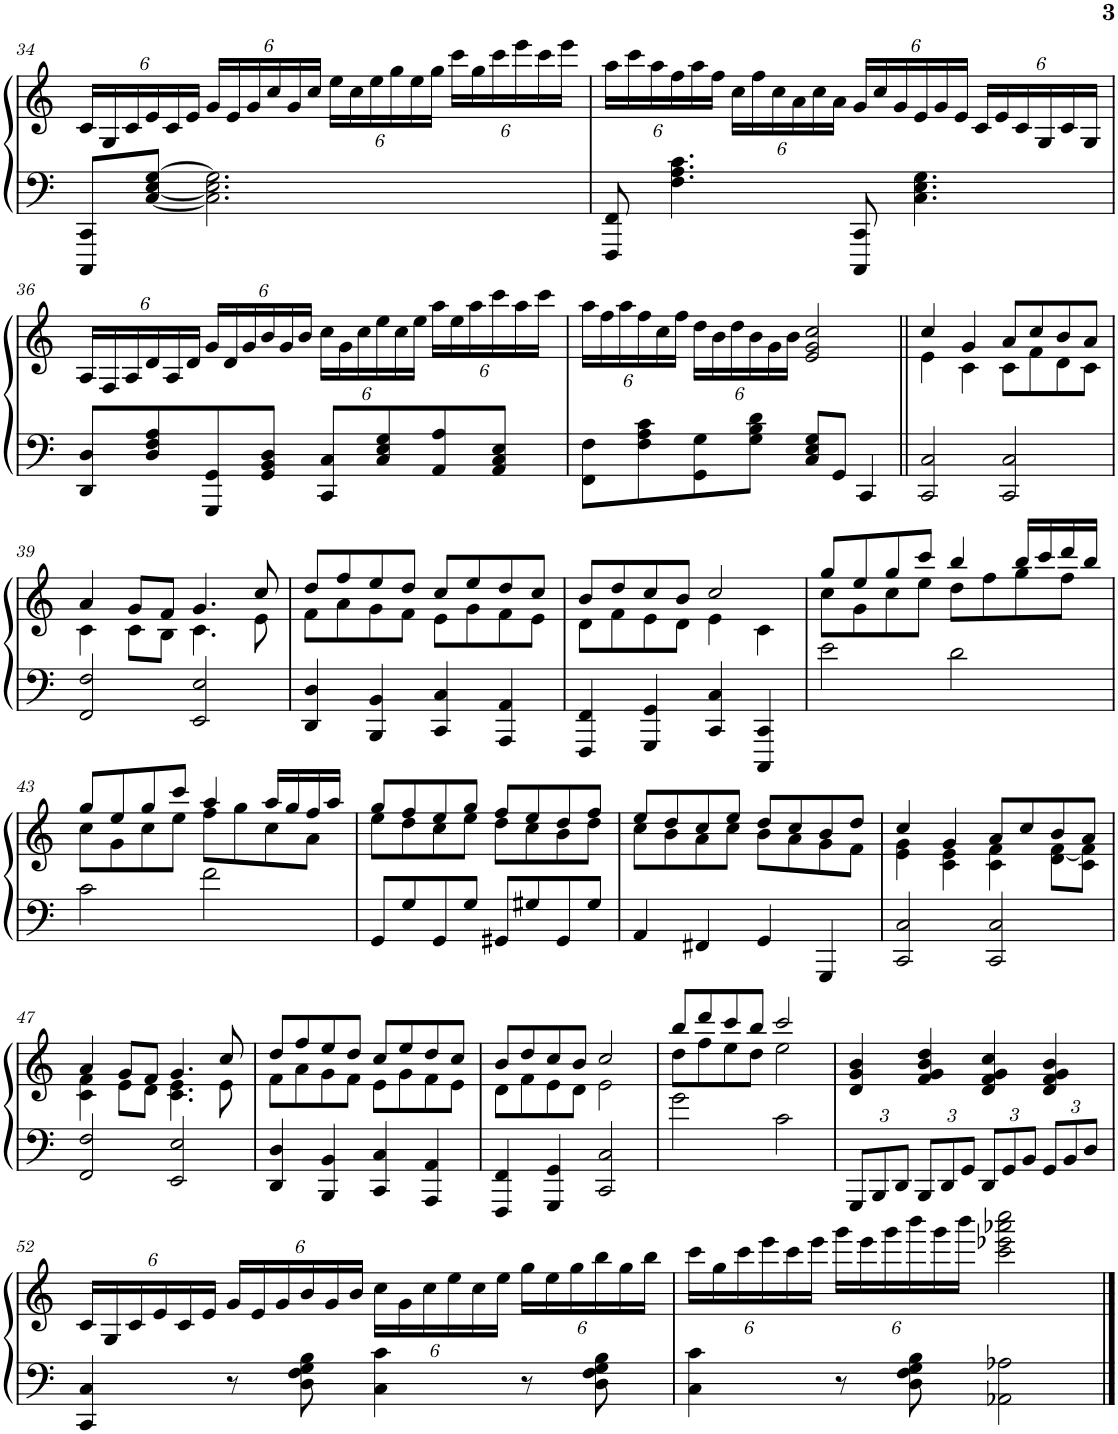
**kern	**kern
*part1	*part1
*staff2	*staff1
*I"Piano	*
*I'Pno.	*
!!LO:PB:g=z
*clefF4	*clefG2
*k[]	*k[]
*M4/4	*M4/4
*	*Xbrackettup
=34	=34
8CCC/ 8CC/L	24c/LL
.	24G/
.	24c/
[8C/ [8E/ [8G/J	24e/
.	24c/
.	24e/JJ
2.C\] 2.E\] 2.G\]	24g/LL
.	24e/
.	24g/
.	24cc/
.	24g/
.	24cc/JJ
.	24ee\LL
.	24cc\
.	24ee\
.	24gg\
.	24ee\
.	24gg\JJ
.	24ccc\LL
.	24gg\
.	24ccc\
.	24eee\
.	24ccc\
.	24eee\JJ
=35	=35
8FFF/ 8FF/	24aa\LL
.	24ccc\
.	24aa\
4.F\ 4.A\ 4.c\	24ff\
.	24aa\
.	24ff\JJ
.	24cc\LL
.	24ff\
.	24cc\
.	24a\
.	24cc\
.	24a\JJ
8CCC/ 8CC/	24g/LL
.	24cc/
.	24g/
4.C\ 4.E\ 4.G\	24e/
.	24g/
.	24e/JJ
.	24c/LL
.	24e/
.	24c/
.	24G/
.	24c/
.	24G/JJ
!!LO:LB:g=z
=36	=36
8DD/ 8D/L	24A/LL
.	24F/
.	24A/
8D/ 8F/ 8A/	24d/
.	24A/
.	24d/JJ
8GGG/ 8GG/	24g/LL
.	24d/
.	24g/
8GG/ 8BB/ 8D/J	24b/
.	24g/
.	24b/JJ
8CC/ 8C/L	24cc\LL
.	24g\
.	24cc\
8C/ 8E/ 8G/	24ee\
.	24cc\
.	24ee\JJ
8AA/ 8A/	24aa\LL
.	24ee\
.	24aa\
8AA/ 8C/ 8E/J	24ccc\
.	24aa\
.	24ccc\JJ
=37	=37
8FF\ 8F\L	24aa\LL
.	24ff\
.	24aa\
8F\ 8A\ 8c\	24ff\
.	24cc\
.	24ff\JJ
8GG\ 8G\	24dd\LL
.	24b\
.	24dd\
8G\ 8B\ 8d\J	24b\
.	24g\
.	24b\JJ
8C/ 8E/ 8G/L	2e/ 2g/ 2cc/
8GG/J	.
4CC/	.
=38||	=38||
*	*^
2CC/ 2C/	4cc/	4e\
.	4g/	4c\
2CC/ 2C/	8a/L	8c\L
.	8cc/	8f\
.	8b/	8d\
.	8a/J	8c\J
!!LO:LB:g=z	!!
=39	=39	=39
2FF/ 2F/	4a/	4c\
.	8g/L	8c\L
.	8f/J	8B\J
2EE/ 2E/	4.g/	4.c\
.	8cc/	8e\
=40	=40	=40
4DD/ 4D/	8dd/L	8f\L
.	8ff/	8a\
4BBB/ 4BB/	8ee/	8g\
.	8dd/J	8f\J
4CC/ 4C/	8cc/L	8e\L
.	8ee/	8g\
4AAA/ 4AA/	8dd/	8f\
.	8cc/J	8e\J
=41	=41	=41
4FFF/ 4FF/	8b/L	8d\L
.	8dd/	8f\
4GGG/ 4GG/	8cc/	8e\
.	8b/J	8d\J
4CC/ 4C/	2cc/	4e\
4CCC/ 4CC/	.	4c\
=42	=42	=42
2e\	8gg/L	8cc\L
.	8ee/	8g\
.	8gg/	8cc\
.	8ccc/J	8ee\J
2d\	4bb/	8dd\L
.	.	8ff\
.	16bb/LL	8gg\
.	16ccc/	.
.	16ddd/	8ff\J
.	16bb/JJ	.
!!LO:LB:g=z	!!
=43	=43	=43
2c\	8gg/L	8cc\L
.	8ee/	8g\
.	8gg/	8cc\
.	8ccc/J	8ee\J
2f\	4aa/	8ff\L
.	.	8gg\
.	16aa/LL	8cc\
.	16gg/	.
.	16ff/	8a\J
.	16aa/JJ	.
=44	=44	=44
8GG/L	8gg/L	8ee\L
8G/	8ff/	8dd\
8GG/	8ee/	8cc\
8G/J	8gg/J	8ee\J
8GG#X/L	8ff/L	8dd\L
8G#X/	8ee/	8cc\
8GG#/	8dd/	8b\
8G#/J	8ff/J	8dd\J
=45	=45	=45
4AA/	8ee/L	8cc\L
.	8dd/	8b\
4FF#X/	8cc/	8a\
.	8ee/J	8cc\J
4GG/	8dd/L	8b\L
.	8cc/	8a\
4GGG/	8b/	8g\
.	8dd/J	8f\J
=46	=46	=46
2CC/ 2C/	4cc/	4e\ 4g\
.	4g/	4c\ 4e\
2CC/ 2C/	8a/L	4c\ 4f\
.	8cc/	.
.	8b/	8d\ [8f\L
.	8a/J	8c\ 8f\]J
!!LO:LB:g=z	!!
=47	=47	=47
2FF/ 2F/	4a/	4c\ 4f\
.	8g/L	8e\L
.	8f/J	8d\J
2EE/ 2E/	4.g/	4.c\ 4.e\
.	8cc/	8e\
=48	=48	=48
4DD/ 4D/	8dd/L	8f\L
.	8ff/	8a\
4BBB/ 4BB/	8ee/	8g\
.	8dd/J	8f\J
4CC/ 4C/	8cc/L	8e\L
.	8ee/	8g\
4AAA/ 4AA/	8dd/	8f\
.	8cc/J	8e\J
=49	=49	=49
4FFF/ 4FF/	8b/L	8d\L
.	8dd/	8f\
4GGG/ 4GG/	8cc/	8e\
.	8b/J	8d\J
2CC/ 2C/	2cc/	2e\
=50	=50	=50
2g\	8bb/L	8dd\L
.	8ddd/	8ff\
.	8ccc/	8ee\
.	8bb/J	8dd\J
2c\	2ccc/	2ee\
*	*v	*v
=51	=51
*Xbrackettup	*
12GGG/L	4d/ 4g/ 4b/
12BBB/	.
12DD/J	.
12BBB/L	4f/ 4g/ 4b/ 4dd/
12DD/	.
12GG/J	.
12DD/L	4d/ 4f/ 4g/ 4cc/
12GG/	.
12BB/J	.
12GG/L	4d/ 4f/ 4g/ 4b/
12BB/	.
12D/J	.
!!LO:LB:g=z
=52	=52
4CC/ 4C/	24c/LL
.	24G/
.	24c/
.	24e/
.	24c/
.	24e/JJ
8r	24g/LL
.	24e/
.	24g/
8D\ 8F\ 8G\ 8B\	24b/
.	24g/
.	24b/JJ
4C\ 4c\	24cc\LL
.	24g\
.	24cc\
.	24ee\
.	24cc\
.	24ee\JJ
8r	24gg\LL
.	24ee\
.	24gg\
8D\ 8F\ 8G\ 8B\	24bb\
.	24gg\
.	24bb\JJ
=53	=53
4C\ 4c\	24ccc\LL
.	24gg\
.	24ccc\
.	24eee\
.	24ccc\
.	24eee\JJ
8r	24ggg\LL
.	24eee\
.	24ggg\
8D\ 8F\ 8G\ 8B\	24bbb\
.	24ggg\
.	24bbb\JJ
2AA-X\ 2A-X\	2ccc\ 2eee-X\ 2aaa-X\ 2cccc\
==	==
*-	*-
